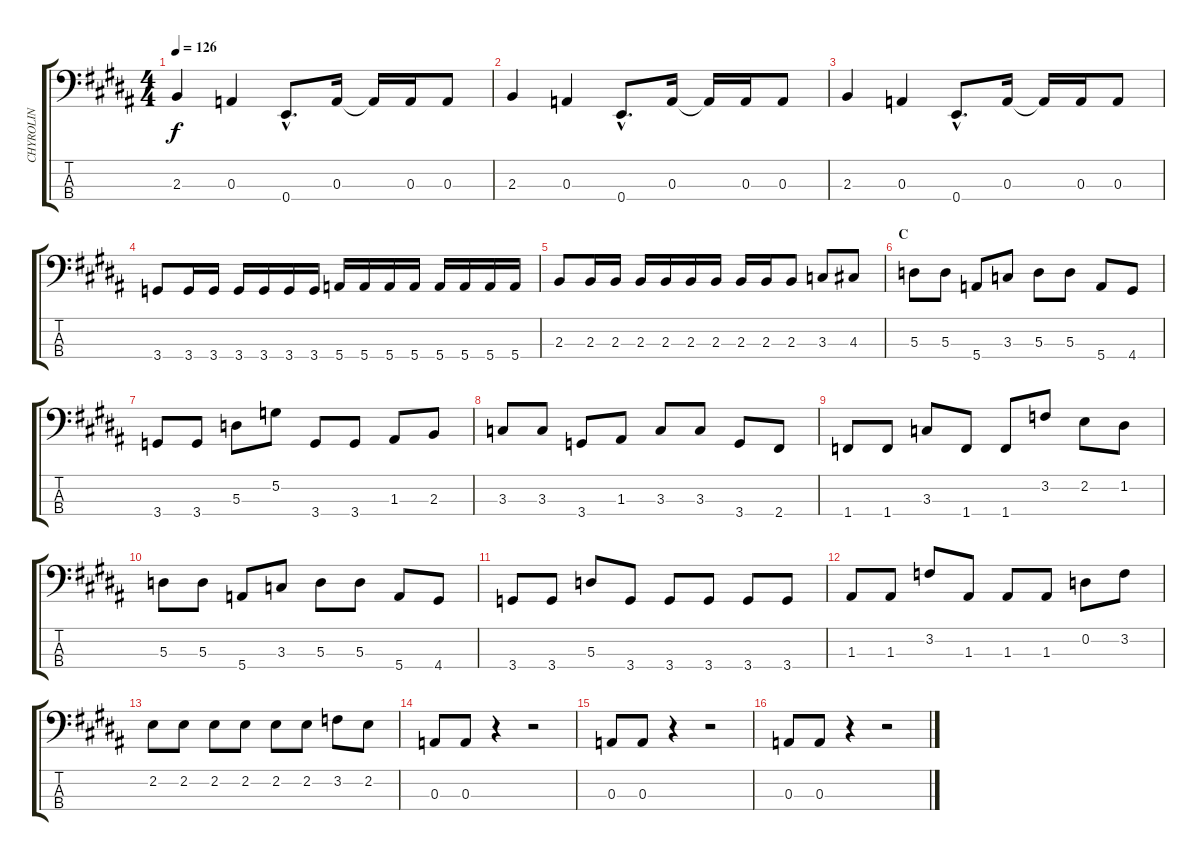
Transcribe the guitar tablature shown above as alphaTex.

\track ("CHYROLIN" "CHYROLIN") {instrument acousticguitarnylon}
\staff {score tabs}
\tuning (G2 D2 A1 E1) {hide}
\ts (4 4)
\tempo 126
\clef f4
\ks b
2.3.4{dy f} 0.3.4 0.4{hac}.8{d} 0.3.16 0.3{t}.16 0.3.16 0.3.8 |
2.3.4 0.3.4 0.4{hac}.8{d} 0.3.16 0.3{t}.16 0.3.16 0.3.8 |
2.3.4 0.3.4 0.4{hac}.8{d} 0.3.16 0.3{t}.16 0.3.16 0.3.8 |
3.4.8 3.4.16 3.4.16 3.4.16 3.4.16 3.4.16 3.4.16 5.4.16 5.4.16 5.4.16 5.4.16 5.4.16 5.4.16 5.4.16 5.4.16 |
2.3.8 2.3.16 2.3.16 2.3.16 2.3.16 2.3.16 2.3.16 2.3.16 2.3.16 2.3.8 3.3.8 4.3.8 |
\section ("" "C")
5.3.8 5.3.8 5.4.8 3.3.8 5.3.8 5.3.8 5.4.8 4.4.8 |
3.4.8 3.4.8 5.3.8 5.2.8 3.4.8 3.4.8 1.3.8 2.3.8 |
3.3.8 3.3.8 3.4.8 1.3.8 3.3.8 3.3.8 3.4.8 2.4.8 |
1.4.8 1.4.8 3.3.8 1.4.8 1.4.8 3.2.8 2.2.8 1.2.8 |
5.3.8 5.3.8 5.4.8 3.3.8 5.3.8 5.3.8 5.4.8 4.4.8 |
3.4.8 3.4.8 5.3.8 3.4.8 3.4.8 3.4.8 3.4.8 3.4.8 |
1.3.8 1.3.8 3.2.8 1.3.8 1.3.8 1.3.8 0.2.8 3.2.8 |
2.2.8 2.2.8 2.2.8 2.2.8 2.2.8 2.2.8 3.2.8 2.2.8 |
0.3.8 0.3.8 r.4 r.2 |
0.3.8 0.3.8 r.4 r.2 |
0.3.8 0.3.8 r.4 r.2
